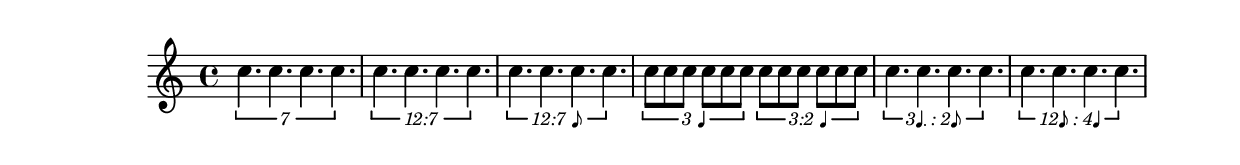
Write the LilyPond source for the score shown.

% DO NOT EDIT this file manually; it is automatically
% generated from Documentation/snippets/new
% Make any changes in Documentation/snippets/new/
% and then run scripts/auxiliar/makelsr.py
%
% This file is in the public domain.
%% Note: this file works from version 2.13.36
\version "2.13.36"

\header {
%% Translation of GIT committish: fa19277d20f8ab0397c560eb0e7b814bd804ecec
  texidoces = "
LilyPond también proporciona funciones de formato para imprimir
números de grupo especial diferentes a la propia fracción, así
como para añadir una figura al número o a la fracción de la
agrupación.

"

  doctitlees = "Números de agrupación especial distintos a los predeterminados"


%% Translation of GIT committish: 0a868be38a775ecb1ef935b079000cebbc64de40
texidocde = "
LilyPond stellt auch Formatierungsfunktionen zur Verfügung, mit denen
N-tolennummern gesetzt werden können, die sich von dem eigentlichen Bruch
unterscheiden.  Auch ein Notenwert kann zu Nenner oder Zähler des Bruchs
hinzugefügt werden.
"
  doctitlede = "Nicht-standard-N-tolennummern"


%% Translation of GIT committish: 015b8e65e5e9a74cea1618b597402b5b74f89b89
  texidocfr = "
LilyPond sait aussi gérer des nolets dont le chiffrage imprimé ne
correspond pas exactement à la fraction de mesure à laquelle ils se
réfèrent, tout comme ceux auxquels une valeur de note vient en complément
au chiffre.
"
  doctitlefr = "Nolets au chiffrage inhabituel"

  lsrtags = "rhythms"

  texidoc = "
LilyPond also provides formatting functions to print tuplet numbers different
than the actual fraction, as well as to append a note value to the tuplet
number or tuplet fraction.
"
  doctitle = "Non-default tuplet numbers"
} % begin verbatim


\relative c'' {
  \once \override TupletNumber #'text =
    #(tuplet-number::non-default-tuplet-denominator-text 7)
  \times 2/3  { c4. c4. c4. c4. }
  \once \override TupletNumber #'text =
    #(tuplet-number::non-default-tuplet-fraction-text 12 7)
  \times 2/3  { c4. c4. c4. c4. }
  \once \override TupletNumber #'text =
    #(tuplet-number::append-note-wrapper
      (tuplet-number::non-default-tuplet-fraction-text 12 7) "8")
  \times 2/3  { c4. c4. c4. c4. }

  \once \override TupletNumber #'text =
    #(tuplet-number::append-note-wrapper
      tuplet-number::calc-denominator-text "4")
  \times 2/3  { c8 c8 c8 c8 c8 c8 }
  \once \override TupletNumber #'text =
    #(tuplet-number::append-note-wrapper
      tuplet-number::calc-fraction-text "4")
  \times 2/3  { c8 c8 c8 c8 c8 c8 }

  \once \override TupletNumber #'text =
    #(tuplet-number::fraction-with-notes "4." "8")
  \times 2/3  { c4. c4. c4. c4. }
  \once \override TupletNumber #'text =
    #(tuplet-number::non-default-fraction-with-notes 12 "8" 4 "4")
  \times 2/3  { c4. c4. c4. c4. }
}
